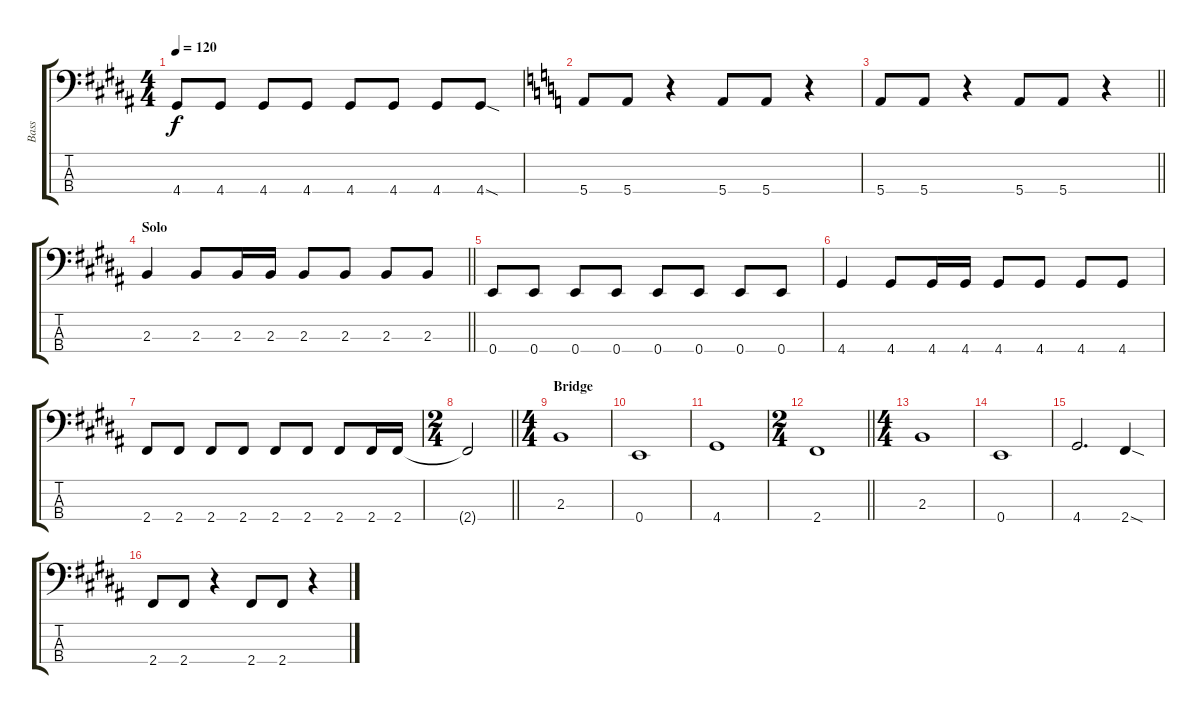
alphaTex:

\track ("Bass" "Bass") {instrument electricbassfinger}
\staff {score tabs}
\tuning (G2 D2 A1 E1) {hide}
\ts (4 4)
\tempo 120
\clef f4
\ks b
4.4.8{dy f} 4.4.8 4.4.8 4.4.8 4.4.8 4.4.8 4.4.8 4.4{sod}.8 |
\ks c
5.4.8 5.4.8 r.4 5.4.8 5.4.8 r.4 |
\barLineRight lightlight
5.4.8 5.4.8 r.4 5.4.8 5.4.8 r.4 |
\section ("" "Solo")
\barLineRight lightlight
\ks b
2.3.4 2.3.8 2.3.16 2.3.16 2.3.8 2.3.8 2.3.8 2.3.8 |
0.4.8 0.4.8 0.4.8 0.4.8 0.4.8 0.4.8 0.4.8 0.4.8 |
4.4.4 4.4.8 4.4.16 4.4.16 4.4.8 4.4.8 4.4.8 4.4.8 |
2.4.8 2.4.8 2.4.8 2.4.8 2.4.8 2.4.8 2.4.8 2.4.16 2.4.16 |
\ts (2 4)
\barLineRight lightlight
2.4{t}.2 |
\ts (4 4)
\section ("" "Bridge")
2.3.1 |
0.4.1 |
4.4.1 |
\ts (2 4)
\barLineRight lightlight
2.4.1 |
\ts (4 4)
2.3.1 |
0.4.1 |
4.4.2{d} 2.4{sod}.4 |
2.4.8 2.4.8 r.4 2.4.8 2.4.8 r.4
